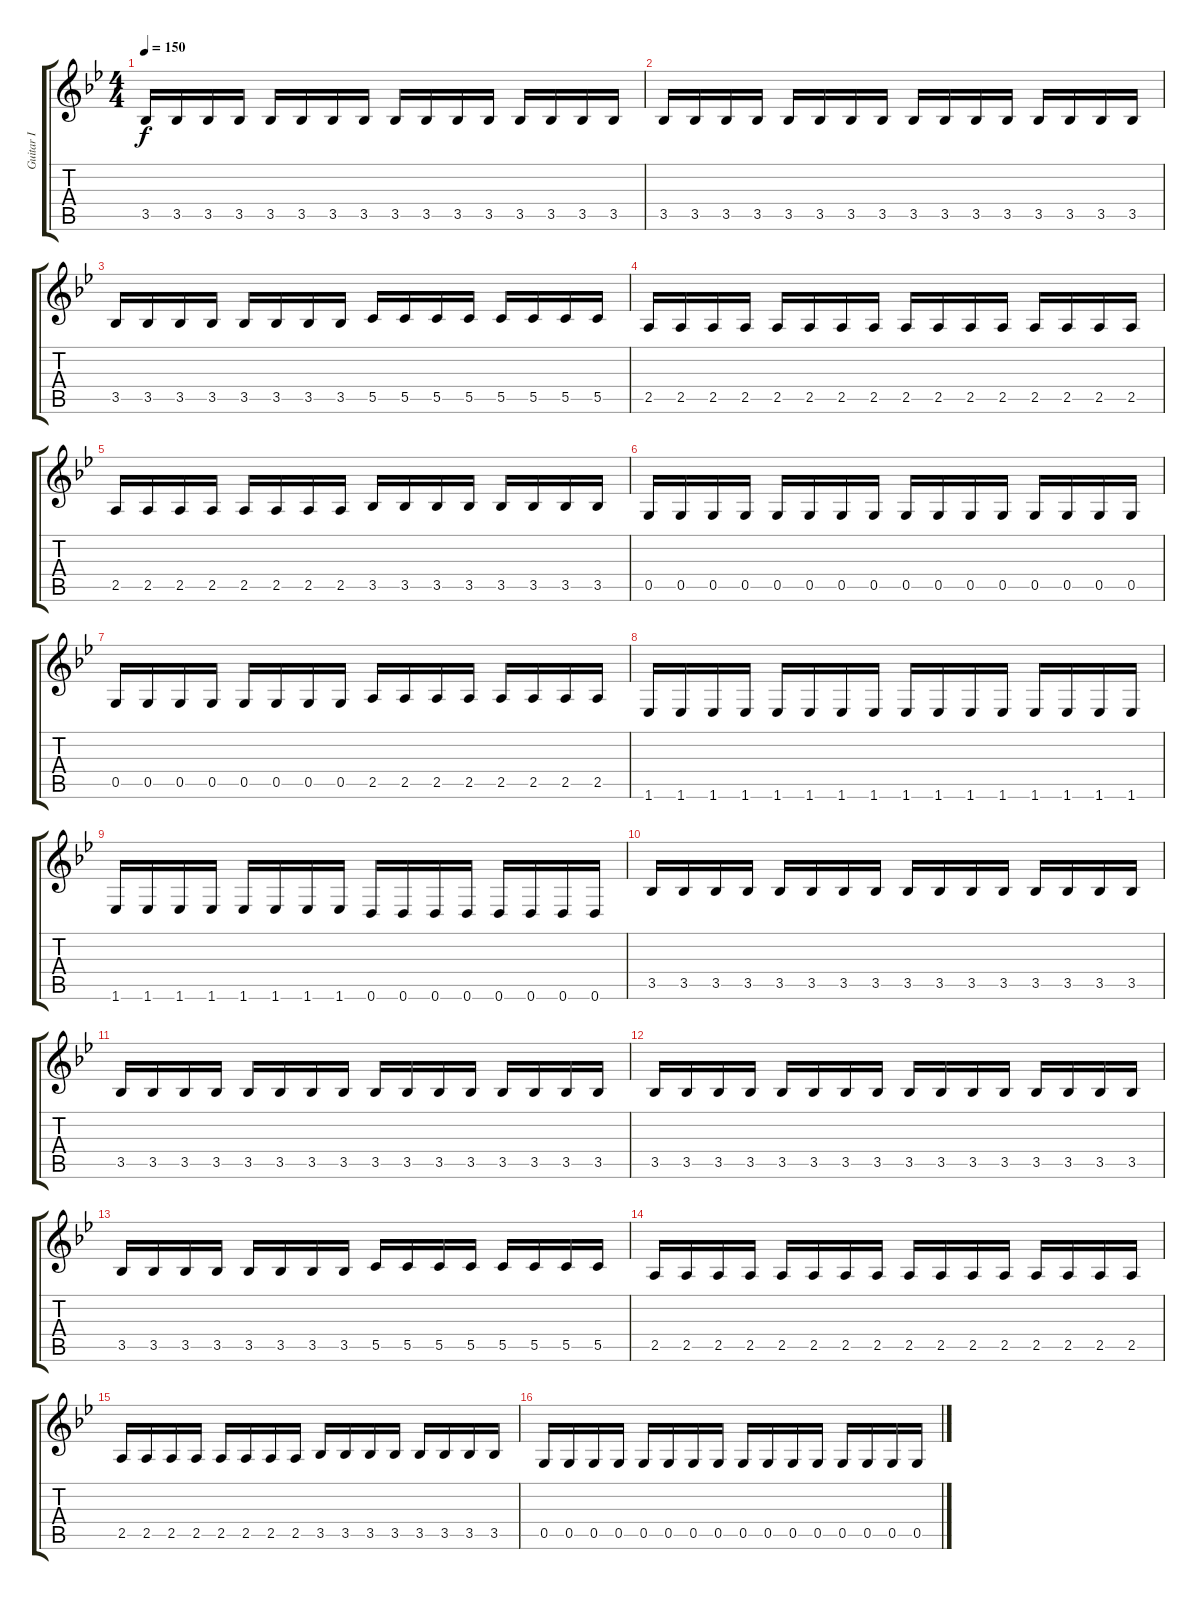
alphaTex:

\track ("Guitar I" "Guitar I") {instrument distortionguitar}
\staff {score tabs}
\tuning (D4 A3 F3 C3 G2 D2) {hide}
\ts (4 4)
\tempo 150
\clef g2
\ks gminor
3.5.16{dy f} 3.5.16 3.5.16 3.5.16 3.5.16 3.5.16 3.5.16 3.5.16 3.5.16 3.5.16 3.5.16 3.5.16 3.5.16 3.5.16 3.5.16 3.5.16 |
3.5.16 3.5.16 3.5.16 3.5.16 3.5.16 3.5.16 3.5.16 3.5.16 3.5.16 3.5.16 3.5.16 3.5.16 3.5.16 3.5.16 3.5.16 3.5.16 |
3.5.16 3.5.16 3.5.16 3.5.16 3.5.16 3.5.16 3.5.16 3.5.16 5.5.16 5.5.16 5.5.16 5.5.16 5.5.16 5.5.16 5.5.16 5.5.16 |
2.5.16 2.5.16 2.5.16 2.5.16 2.5.16 2.5.16 2.5.16 2.5.16 2.5.16 2.5.16 2.5.16 2.5.16 2.5.16 2.5.16 2.5.16 2.5.16 |
2.5.16 2.5.16 2.5.16 2.5.16 2.5.16 2.5.16 2.5.16 2.5.16 3.5.16 3.5.16 3.5.16 3.5.16 3.5.16 3.5.16 3.5.16 3.5.16 |
0.5.16 0.5.16 0.5.16 0.5.16 0.5.16 0.5.16 0.5.16 0.5.16 0.5.16 0.5.16 0.5.16 0.5.16 0.5.16 0.5.16 0.5.16 0.5.16 |
0.5.16 0.5.16 0.5.16 0.5.16 0.5.16 0.5.16 0.5.16 0.5.16 2.5.16 2.5.16 2.5.16 2.5.16 2.5.16 2.5.16 2.5.16 2.5.16 |
1.6.16 1.6.16 1.6.16 1.6.16 1.6.16 1.6.16 1.6.16 1.6.16 1.6.16 1.6.16 1.6.16 1.6.16 1.6.16 1.6.16 1.6.16 1.6.16 |
1.6.16 1.6.16 1.6.16 1.6.16 1.6.16 1.6.16 1.6.16 1.6.16 0.6.16 0.6.16 0.6.16 0.6.16 0.6.16 0.6.16 0.6.16 0.6.16 |
3.5.16 3.5.16 3.5.16 3.5.16 3.5.16 3.5.16 3.5.16 3.5.16 3.5.16 3.5.16 3.5.16 3.5.16 3.5.16 3.5.16 3.5.16 3.5.16 |
3.5.16 3.5.16 3.5.16 3.5.16 3.5.16 3.5.16 3.5.16 3.5.16 3.5.16 3.5.16 3.5.16 3.5.16 3.5.16 3.5.16 3.5.16 3.5.16 |
3.5.16 3.5.16 3.5.16 3.5.16 3.5.16 3.5.16 3.5.16 3.5.16 3.5.16 3.5.16 3.5.16 3.5.16 3.5.16 3.5.16 3.5.16 3.5.16 |
3.5.16 3.5.16 3.5.16 3.5.16 3.5.16 3.5.16 3.5.16 3.5.16 5.5.16 5.5.16 5.5.16 5.5.16 5.5.16 5.5.16 5.5.16 5.5.16 |
2.5.16 2.5.16 2.5.16 2.5.16 2.5.16 2.5.16 2.5.16 2.5.16 2.5.16 2.5.16 2.5.16 2.5.16 2.5.16 2.5.16 2.5.16 2.5.16 |
2.5.16 2.5.16 2.5.16 2.5.16 2.5.16 2.5.16 2.5.16 2.5.16 3.5.16 3.5.16 3.5.16 3.5.16 3.5.16 3.5.16 3.5.16 3.5.16 |
0.5.16 0.5.16 0.5.16 0.5.16 0.5.16 0.5.16 0.5.16 0.5.16 0.5.16 0.5.16 0.5.16 0.5.16 0.5.16 0.5.16 0.5.16 0.5.16
